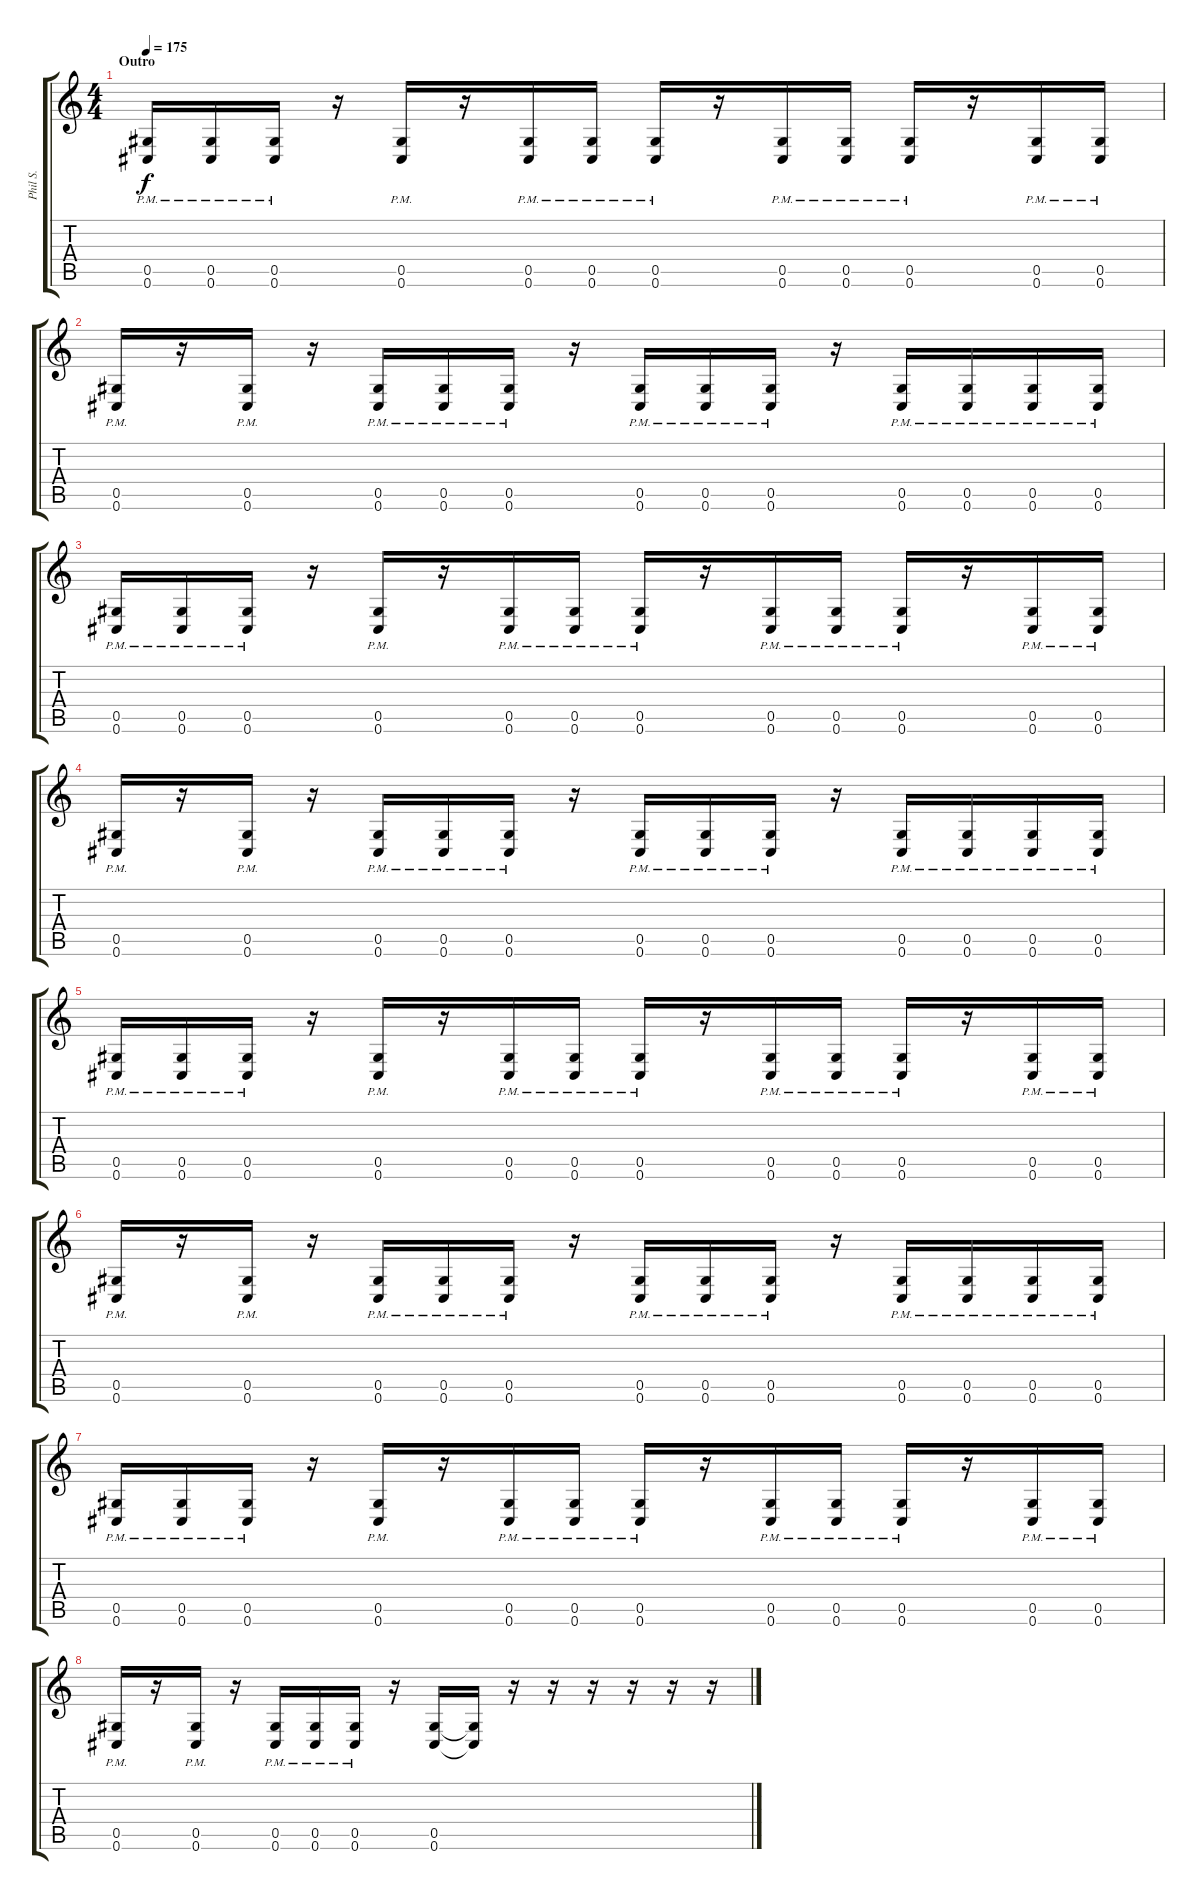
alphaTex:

\track ("Phil S." "Phil S.") {instrument overdrivenguitar}
\staff {score tabs}
\tuning (Eb4 Bb3 Gb3 Db3 Ab2 Db2) {hide}
\ts (4 4)
\section ("" "Outro")
\tempo 175
\clef g2
\ks c
(0.5{pm} 0.6{pm}).16{dy f volume 6} (0.5{pm} 0.6{pm}).16 (0.5{pm} 0.6{pm}).16 r.16 (0.5{pm} 0.6{pm}).16 r.16 (0.5{pm} 0.6{pm}).16 (0.5{pm} 0.6{pm}).16 (0.5{pm} 0.6{pm}).16 r.16 (0.5{pm} 0.6{pm}).16 (0.5{pm} 0.6{pm}).16 (0.5{pm} 0.6{pm}).16 r.16 (0.5{pm} 0.6{pm}).16 (0.5{pm} 0.6{pm}).16 |
(0.5{pm} 0.6{pm}).16 r.16 (0.5{pm} 0.6{pm}).16 r.16 (0.5{pm} 0.6{pm}).16 (0.5{pm} 0.6{pm}).16 (0.5{pm} 0.6{pm}).16 r.16 (0.5{pm} 0.6{pm}).16 (0.5{pm} 0.6{pm}).16 (0.5{pm} 0.6{pm}).16 r.16 (0.5{pm} 0.6{pm}).16 (0.5{pm} 0.6{pm}).16 (0.5{pm} 0.6{pm}).16 (0.5{pm} 0.6{pm}).16 |
(0.5{pm} 0.6{pm}).16 (0.5{pm} 0.6{pm}).16 (0.5{pm} 0.6{pm}).16 r.16 (0.5{pm} 0.6{pm}).16 r.16 (0.5{pm} 0.6{pm}).16 (0.5{pm} 0.6{pm}).16 (0.5{pm} 0.6{pm}).16 r.16 (0.5{pm} 0.6{pm}).16 (0.5{pm} 0.6{pm}).16 (0.5{pm} 0.6{pm}).16 r.16 (0.5{pm} 0.6{pm}).16 (0.5{pm} 0.6{pm}).16 |
(0.5{pm} 0.6{pm}).16 r.16 (0.5{pm} 0.6{pm}).16 r.16 (0.5{pm} 0.6{pm}).16 (0.5{pm} 0.6{pm}).16 (0.5{pm} 0.6{pm}).16 r.16 (0.5{pm} 0.6{pm}).16 (0.5{pm} 0.6{pm}).16 (0.5{pm} 0.6{pm}).16 r.16 (0.5{pm} 0.6{pm}).16 (0.5{pm} 0.6{pm}).16 (0.5{pm} 0.6{pm}).16 (0.5{pm} 0.6{pm}).16 |
(0.5{pm} 0.6{pm}).16 (0.5{pm} 0.6{pm}).16 (0.5{pm} 0.6{pm}).16 r.16 (0.5{pm} 0.6{pm}).16 r.16 (0.5{pm} 0.6{pm}).16 (0.5{pm} 0.6{pm}).16 (0.5{pm} 0.6{pm}).16 r.16 (0.5{pm} 0.6{pm}).16 (0.5{pm} 0.6{pm}).16 (0.5{pm} 0.6{pm}).16 r.16 (0.5{pm} 0.6{pm}).16 (0.5{pm} 0.6{pm}).16 |
(0.5{pm} 0.6{pm}).16 r.16 (0.5{pm} 0.6{pm}).16 r.16 (0.5{pm} 0.6{pm}).16 (0.5{pm} 0.6{pm}).16 (0.5{pm} 0.6{pm}).16 r.16 (0.5{pm} 0.6{pm}).16 (0.5{pm} 0.6{pm}).16 (0.5{pm} 0.6{pm}).16 r.16 (0.5{pm} 0.6{pm}).16 (0.5{pm} 0.6{pm}).16 (0.5{pm} 0.6{pm}).16 (0.5{pm} 0.6{pm}).16 |
(0.5{pm} 0.6{pm}).16 (0.5{pm} 0.6{pm}).16 (0.5{pm} 0.6{pm}).16 r.16 (0.5{pm} 0.6{pm}).16 r.16 (0.5{pm} 0.6{pm}).16 (0.5{pm} 0.6{pm}).16 (0.5{pm} 0.6{pm}).16 r.16 (0.5{pm} 0.6{pm}).16 (0.5{pm} 0.6{pm}).16 (0.5{pm} 0.6{pm}).16 r.16 (0.5{pm} 0.6{pm}).16 (0.5{pm} 0.6{pm}).16 |
(0.5{pm} 0.6{pm}).16 r.16 (0.5{pm} 0.6{pm}).16 r.16 (0.5{pm} 0.6{pm}).16 (0.5{pm} 0.6{pm}).16 (0.5{pm} 0.6{pm}).16 r.16 (0.5 0.6).16 (0.5{t} 0.6{t}).16 r.16 r.16 r.16 r.16 r.16 r.16
